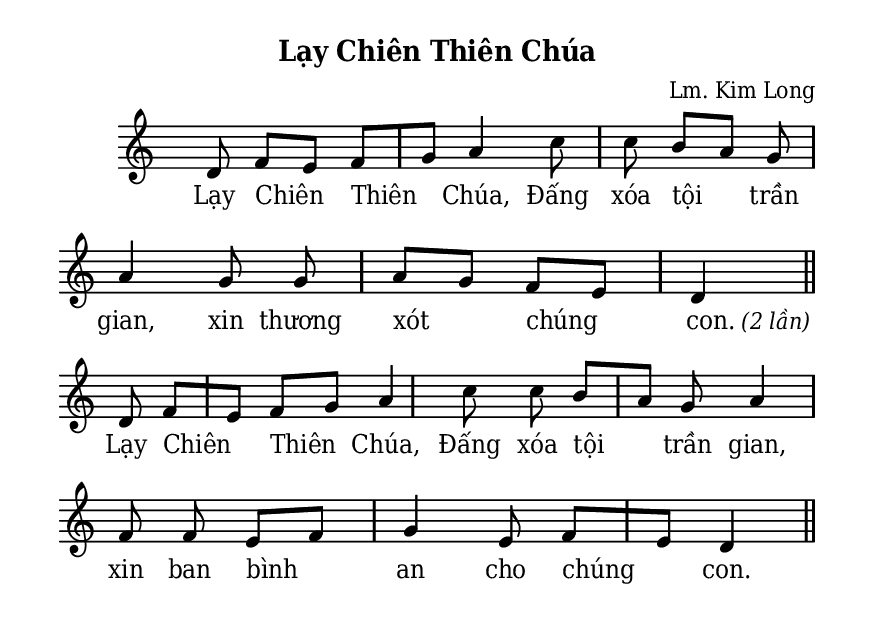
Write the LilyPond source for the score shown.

% Cài đặt chung\
\version "2.22.1"
\include "english.ly"
\include "gregorian.ly"

\header {
  subtitle = \markup { \huge \bold "Lạy Chiên Thiên Chúa" }
  composer = "Lm. Kim Long"
  %arranger = " "
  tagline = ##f
}

% Nhạc phiên khúc
nhacPhienKhucSop = \relative c' {
  \autoBeamOff
  d8 f [e] f [g] a4 c8 c b [a] g a4
  g8 g a [g] f [e] d4 \bar "||"
  d8 f [e] f [g] a4 c8 c b [a] g a4
  f8 f e [f] g4 e8 f [e] d4 \bar "||"
}

% Lời phiên khúc
loiPhienKhucSop = \lyrics {
  Lạy Chiên Thiên Chúa, Đấng xóa tội trần gian,
  xin thương xót chúng
  \tweak self-alignment-X #LEFT
  \tweak extra-offset #'(-0.5 . 0)
  \markup { "con." \italic \smaller "(2 lần)" }
  Lạy Chiên Thiên Chúa, Đấng xóa tội trần gian,
  xin ban bình an cho chúng con.
}

% Dàn trang
\paper {
  #(set-paper-size "a5")
  top-margin = 10\mm
  bottom-margin = 10\mm
  left-margin = 10\mm
  right-margin = 10\mm
  #(define fonts
	 (make-pango-font-tree "Deja Vu Serif Condensed"
	 		       "Deja Vu Serif Condensed"
			       "Deja Vu Serif Condensed"
			       (/ 20 20)))
  print-page-number = ##f
  %system-system-spacing = #'((basic-distance . 0.1) (padding . 1))
}

TongNhip = {
  \key c \major \time 2/4
  \set Timing.beamExceptions = #'()
  \set Timing.baseMoment = #(ly:make-moment 1/4)
}

\score {
  \new ChoirStaff <<
    \new Staff <<
      \new Voice = "beSop" {
        \clef treble \TongNhip \nhacPhienKhucSop
      }
      \new Lyrics \lyricsto beSop \loiPhienKhucSop
    >>
  >>
  \layout {
    \override Staff.TimeSignature.transparent = ##t
    \override Lyrics.LyricSpace.minimum-distance = #1.5
    \override LyricHyphen.minimum-distance = #2
    \override Score.BarNumber.break-visibility = ##(#f #f #f)
    \override Score.SpacingSpanner.uniform-stretching = ##t
    \override Score.SpacingSpanner.packed-spacing = ##f
    \set Score.defaultBarType = ""
    %\set Score.barAlways = ##t
    ragged-last = ##f
    indent = #10
  } 
}
